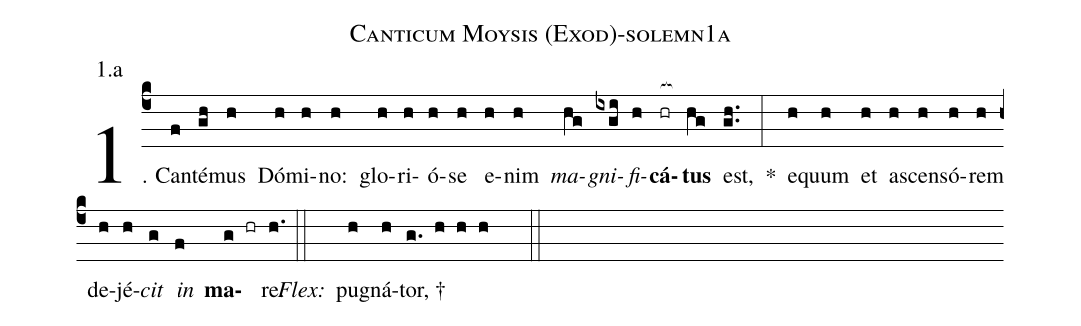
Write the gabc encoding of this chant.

name: Canticum Moysis (Exod)-solemn1a;
annotation: 1.a;
%%
(c4)1. Can(f)té(gh)mus(h) Dó(h)mi(h)no:(h) glo(h)ri(h)ó(h)se(h) e(h)nim(h) <i>ma</i>(hg)<i>gni</i>(ixgi)<i>fi</i>(h)<b>cá</b>(hr[ocb:1{])<b>tus</b>(hg[ocb:0}]) est,(gh..) *(:) e(h)quum(h) et(h) a(h)scen(h)só(h)rem(h) de(h)jé(h)<i>cit</i>(g) <i>in</i>(f) <b>ma</b>(g hr)re.(h.) (::)
<i>Flex:</i>()  pu(h)gná(h)tor, †(g. h h h  ::)
